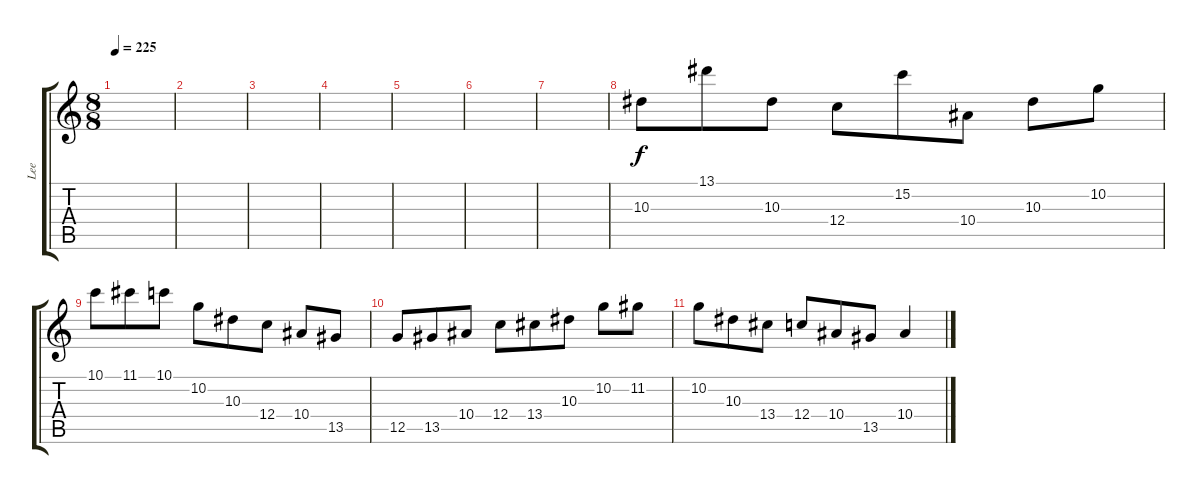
\track ("Lee" "Lee") {instrument overdrivenguitar}
\staff {score tabs}
\tuning (D4 A3 F3 C3 G2 C2) {hide}
\ts (8 8)
\tempo 225
\clef g2
\ks c
|
|
|
|
|
|
|
10.3.8{balance 16} 13.1.8 10.3.8 12.4.8 15.2.8 10.4.8 10.3.8 10.2.8 |
10.1.8 11.1.8 10.1.8 10.2.8 10.3.8 12.4.8 10.4.8 13.5.8 |
12.5.8 13.5.8 10.4.8 12.4.8 13.4.8 10.3.8 10.2.8 11.2.8 |
10.2.8 10.3.8 13.4.8 12.4.8 10.4.8 13.5.8 10.4.4
